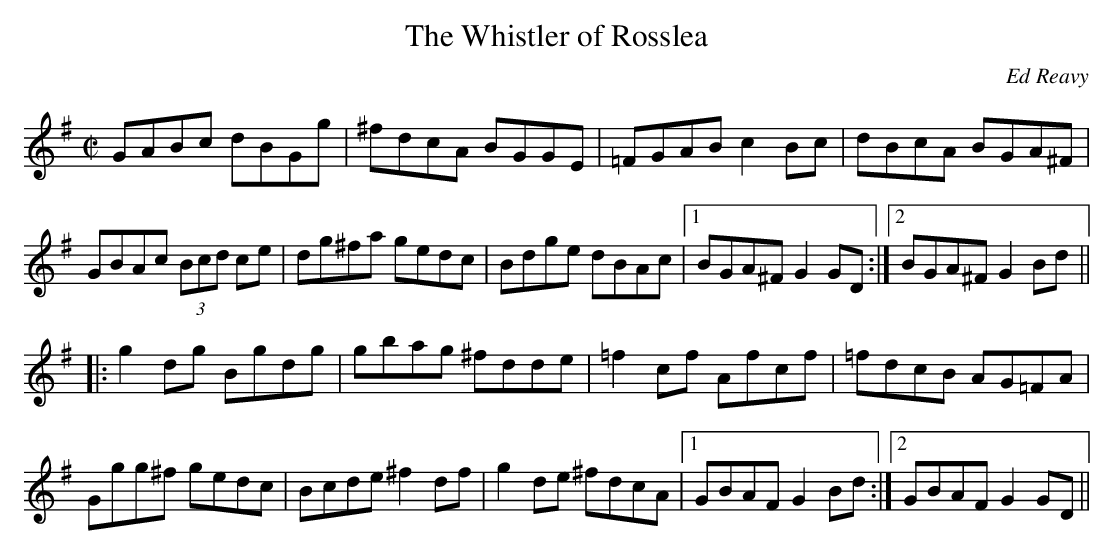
X:1
T:Whistler of Rosslea, The
C:Ed Reavy
M:C|
K:G
GABc dBGg|^fdcA BGGE|=FGAB c2Bc|dBcA BGA^F|
GBAc (3Bcd ce|dg^fa gedc|Bdge dBAc|1 BGA^F G2GD:|2 BGA^F G2Bd||
|:g2dg Bgdg|gbag ^fdde|=f2cf Afcf|=fdcB AG=FA|
Ggg^f gedc|Bcde ^f2df|g2de ^fdcA|1 GBAF G2Bd:|2 GBAF G2GD||
